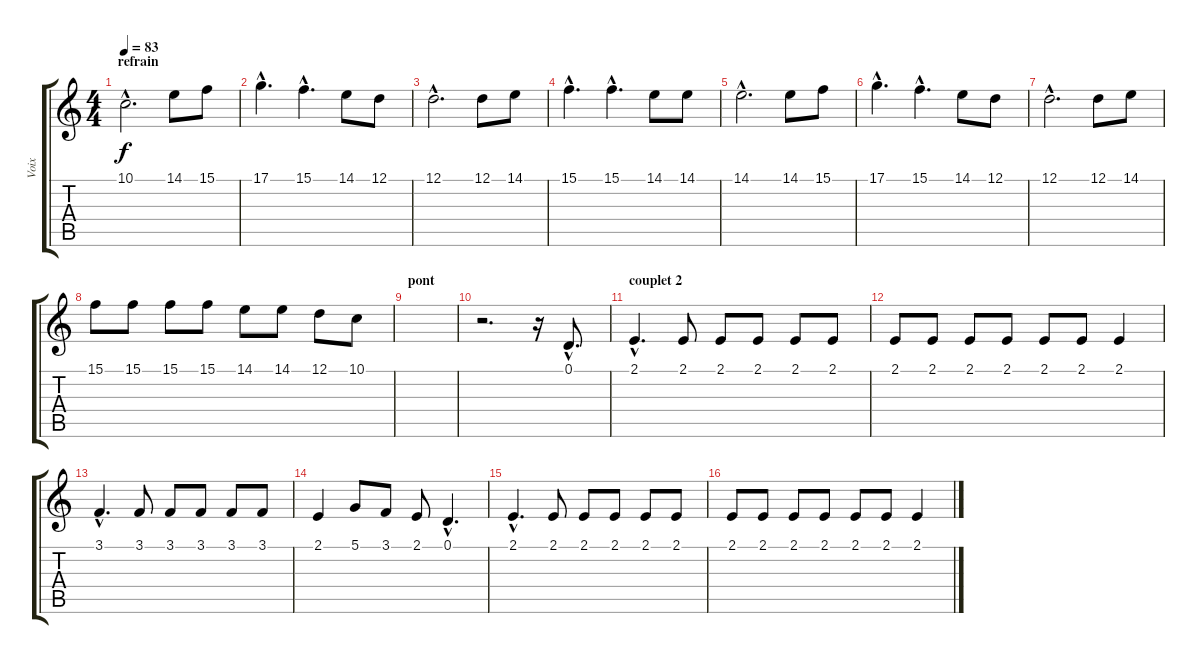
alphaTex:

\track ("Voix" "Voix") {instrument trombone}
\staff {score tabs}
\tuning (D4 A3 F3 C3 G2 D2) {hide}
\ts (4 4)
\section ("" "refrain")
\tempo 83
\clef g2
\ks c
10.1{hac}.2{d dy f} 14.1.8 15.1.8 |
17.1{hac}.4{d} 15.1{hac}.4{d} 14.1.8 12.1.8 |
12.1{hac}.2{d} 12.1.8 14.1.8 |
15.1{hac}.4{d} 15.1{hac}.4{d} 14.1.8 14.1.8 |
14.1{hac}.2{d} 14.1.8 15.1.8 |
17.1{hac}.4{d} 15.1{hac}.4{d} 14.1.8 12.1.8 |
12.1{hac}.2{d} 12.1.8 14.1.8 |
15.1.8 15.1.8 15.1.8 15.1.8 14.1.8 14.1.8 12.1.8 10.1.8 |
\section ("" "pont")
|
r.2{d} r.16 0.1{hac}.8{d} |
\section ("" "couplet 2")
2.1{hac}.4{d} 2.1.8 2.1.8 2.1.8 2.1.8 2.1.8 |
2.1.8 2.1.8 2.1.8 2.1.8 2.1.8 2.1.8 2.1.4 |
3.1{hac}.4{d} 3.1.8 3.1.8 3.1.8 3.1.8 3.1.8 |
2.1.4 5.1.8 3.1.8 2.1.8 0.1{hac}.4{d} |
2.1{hac}.4{d} 2.1.8 2.1.8 2.1.8 2.1.8 2.1.8 |
2.1.8 2.1.8 2.1.8 2.1.8 2.1.8 2.1.8 2.1.4
